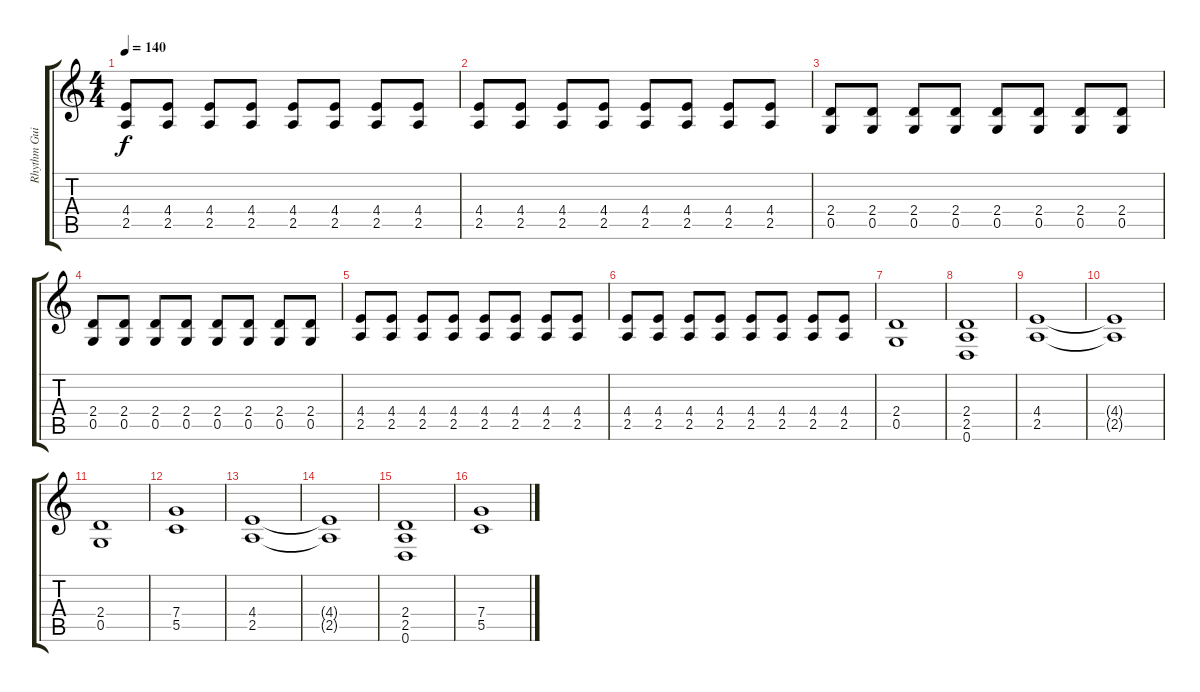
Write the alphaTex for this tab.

\track ("Rhythm Guitar" "Rhythm Gui") {instrument distortionguitar}
\staff {score tabs}
\tuning (D4 A3 F3 C3 G2 D2) {hide}
\ts (4 4)
\tempo 140
\clef g2
\ks c
(4.4 2.5).8{dy f} (4.4 2.5).8 (4.4 2.5).8 (4.4 2.5).8 (4.4 2.5).8 (4.4 2.5).8 (4.4 2.5).8 (4.4 2.5).8 |
(4.4 2.5).8 (4.4 2.5).8 (4.4 2.5).8 (4.4 2.5).8 (4.4 2.5).8 (4.4 2.5).8 (4.4 2.5).8 (4.4 2.5).8 |
(2.4 0.5).8 (2.4 0.5).8 (2.4 0.5).8 (2.4 0.5).8 (2.4 0.5).8 (2.4 0.5).8 (2.4 0.5).8 (2.4 0.5).8 |
(2.4 0.5).8 (2.4 0.5).8 (2.4 0.5).8 (2.4 0.5).8 (2.4 0.5).8 (2.4 0.5).8 (2.4 0.5).8 (2.4 0.5).8 |
(4.4 2.5).8 (4.4 2.5).8 (4.4 2.5).8 (4.4 2.5).8 (4.4 2.5).8 (4.4 2.5).8 (4.4 2.5).8 (4.4 2.5).8 |
(4.4 2.5).8 (4.4 2.5).8 (4.4 2.5).8 (4.4 2.5).8 (4.4 2.5).8 (4.4 2.5).8 (4.4 2.5).8 (4.4 2.5).8 |
(2.4 0.5).1 |
(2.4 2.5 0.6).1 |
(4.4 2.5).1 |
(4.4{t} 2.5{t}).1 |
(2.4 0.5).1 |
(7.4 5.5).1 |
(4.4 2.5).1 |
(4.4{t} 2.5{t}).1 |
(2.4 2.5 0.6).1 |
(7.4 5.5).1
